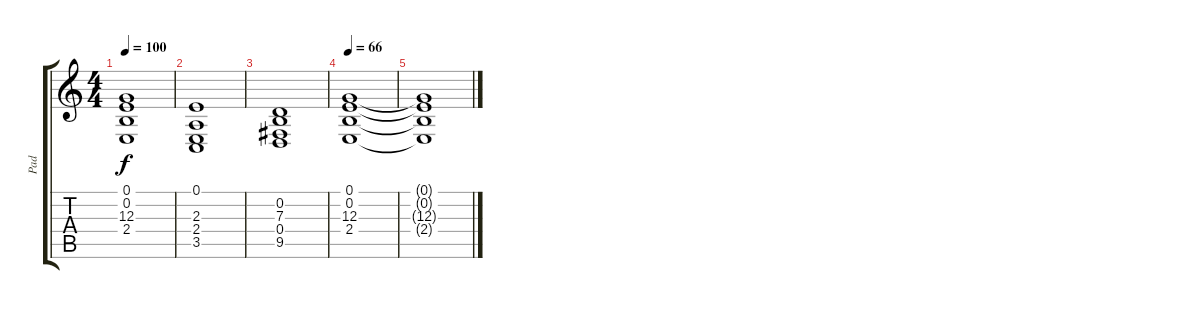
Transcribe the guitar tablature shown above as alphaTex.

\track ("Pad" "Pad") {instrument stringensemble2}
\staff {score tabs}
\tuning (E4 B3 G3 D3 A2 E2) {hide}
\ts (4 4)
\tempo 100
\clef g2
\ks c
(0.1 0.2 12.3 2.4).1{dy f} |
(0.1 2.3 2.4 3.5).1 |
(0.2 7.3 0.4 9.5).1 |
\tempo 66
(0.1 0.2 12.3 2.4).1 |
(0.1{t} 0.2{t} 12.3{t} 2.4{t}).1
